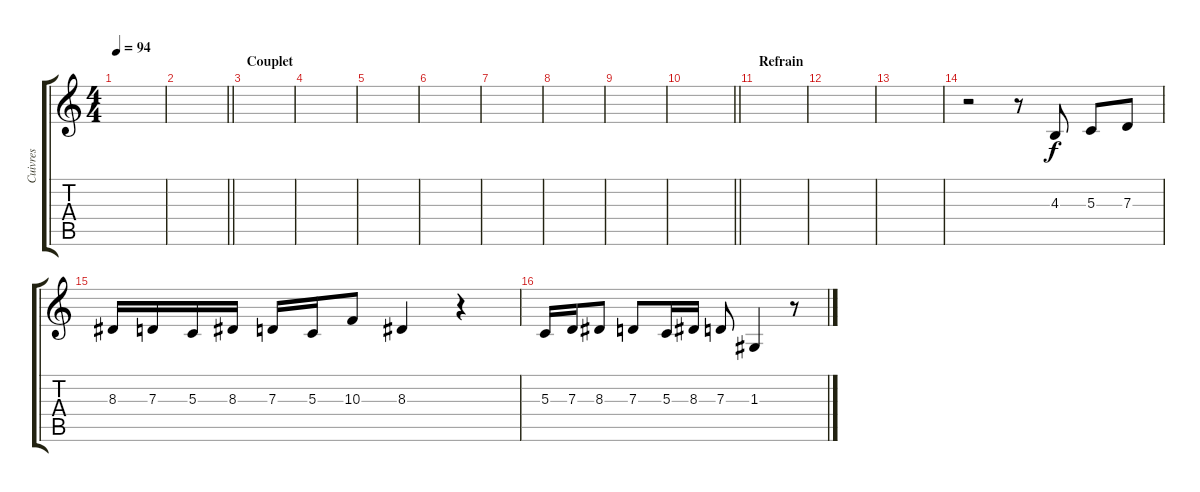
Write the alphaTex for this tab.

\track ("Cuivres" "Cuivres") {instrument tuba}
\staff {score tabs}
\tuning (E4 B3 G3 D3 A2 E2) {hide}
\ts (4 4)
\tempo 94
\clef g2
\ks c
|
\barLineRight lightlight
|
\section ("" "Couplet")
|
|
|
|
|
|
|
\barLineRight lightlight
|
\section ("" "Refrain")
|
|
|
r.2 r.8 4.3.8 5.3.8 7.3.8 |
8.3.16 7.3.16 5.3.16 8.3.16 7.3.16 5.3.16 10.3.8 8.3.4 r.4 |
5.3.16 7.3.16 8.3.8 7.3.8 5.3.16 8.3.16 7.3.8 1.3.4 r.8
